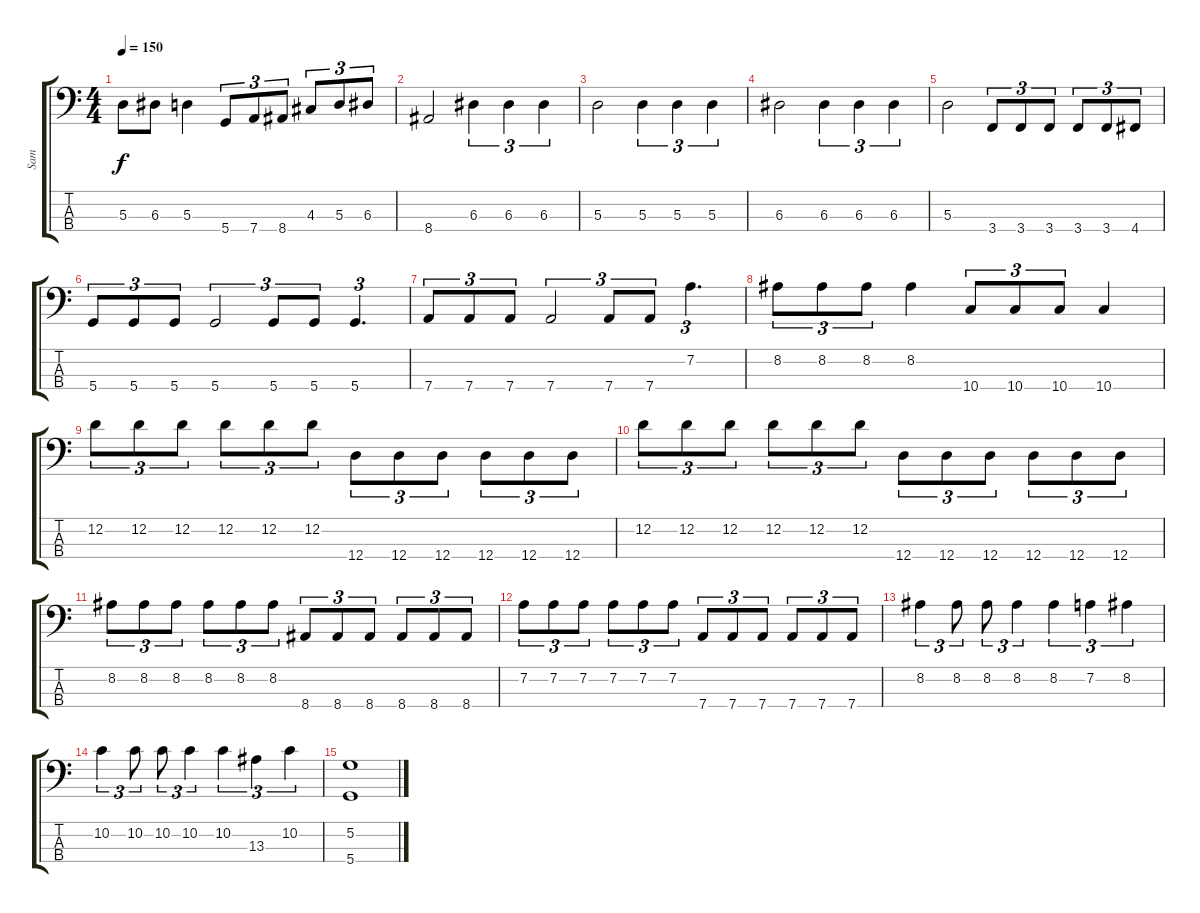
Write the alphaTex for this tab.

\track ("Sam" "Sam") {instrument slapbass1}
\staff {score tabs}
\tuning (G2 D2 A1 D1) {hide}
\ts (4 4)
\tempo 150
\clef f4
\ks c
5.3{t}.8{dy f} 6.3.8 5.3.4 5.4.8{tu (3 2)} 7.4.8{tu (3 2)} 8.4.8{tu (3 2)} 4.3.8{tu (3 2)} 5.3.8{tu (3 2)} 6.3.8{tu (3 2)} |
8.4.2 6.3.4{tu (3 2)} 6.3.4{tu (3 2)} 6.3.4{tu (3 2)} |
5.3.2 5.3.4{tu (3 2)} 5.3.4{tu (3 2)} 5.3.4{tu (3 2)} |
6.3.2 6.3.4{tu (3 2)} 6.3.4{tu (3 2)} 6.3.4{tu (3 2)} |
5.3.2 3.4.8{tu (3 2)} 3.4.8{tu (3 2)} 3.4.8{tu (3 2)} 3.4.8{tu (3 2)} 3.4.8{tu (3 2)} 4.4.8{tu (3 2)} |
5.4.8{tu (3 2)} 5.4.8{tu (3 2)} 5.4.8{tu (3 2)} 5.4.2{tu (3 2)} 5.4.8{tu (3 2)} 5.4.8{tu (3 2)} 5.4.4{d tu (3 2)} |
7.4.8{tu (3 2)} 7.4.8{tu (3 2)} 7.4.8{tu (3 2)} 7.4.2{tu (3 2)} 7.4.8{tu (3 2)} 7.4.8{tu (3 2)} 7.2.4{d tu (3 2)} |
8.2.8{tu (3 2)} 8.2.8{tu (3 2)} 8.2.8{tu (3 2)} 8.2.4 10.4.8{tu (3 2)} 10.4.8{tu (3 2)} 10.4.8{tu (3 2)} 10.4.4 |
12.2.8{tu (3 2)} 12.2.8{tu (3 2)} 12.2.8{tu (3 2)} 12.2.8{tu (3 2)} 12.2.8{tu (3 2)} 12.2.8{tu (3 2)} 12.4.8{tu (3 2)} 12.4.8{tu (3 2)} 12.4.8{tu (3 2)} 12.4.8{tu (3 2)} 12.4.8{tu (3 2)} 12.4.8{tu (3 2)} |
12.2.8{tu (3 2)} 12.2.8{tu (3 2)} 12.2.8{tu (3 2)} 12.2.8{tu (3 2)} 12.2.8{tu (3 2)} 12.2.8{tu (3 2)} 12.4.8{tu (3 2)} 12.4.8{tu (3 2)} 12.4.8{tu (3 2)} 12.4.8{tu (3 2)} 12.4.8{tu (3 2)} 12.4.8{tu (3 2)} |
8.2.8{tu (3 2)} 8.2.8{tu (3 2)} 8.2.8{tu (3 2)} 8.2.8{tu (3 2)} 8.2.8{tu (3 2)} 8.2.8{tu (3 2)} 8.4.8{tu (3 2)} 8.4.8{tu (3 2)} 8.4.8{tu (3 2)} 8.4.8{tu (3 2)} 8.4.8{tu (3 2)} 8.4.8{tu (3 2)} |
7.2.8{tu (3 2)} 7.2.8{tu (3 2)} 7.2.8{tu (3 2)} 7.2.8{tu (3 2)} 7.2.8{tu (3 2)} 7.2.8{tu (3 2)} 7.4.8{tu (3 2)} 7.4.8{tu (3 2)} 7.4.8{tu (3 2)} 7.4.8{tu (3 2)} 7.4.8{tu (3 2)} 7.4.8{tu (3 2)} |
8.2.4{tu (3 2)} 8.2.8{tu (3 2)} 8.2.8{tu (3 2)} 8.2.4{tu (3 2)} 8.2.4{tu (3 2)} 7.2.4{tu (3 2)} 8.2.4{tu (3 2)} |
10.2.4{tu (3 2)} 10.2.8{tu (3 2)} 10.2.8{tu (3 2)} 10.2.4{tu (3 2)} 10.2.4{tu (3 2)} 13.3.4{tu (3 2)} 10.2.4{tu (3 2)} |
(5.2 5.4).1
